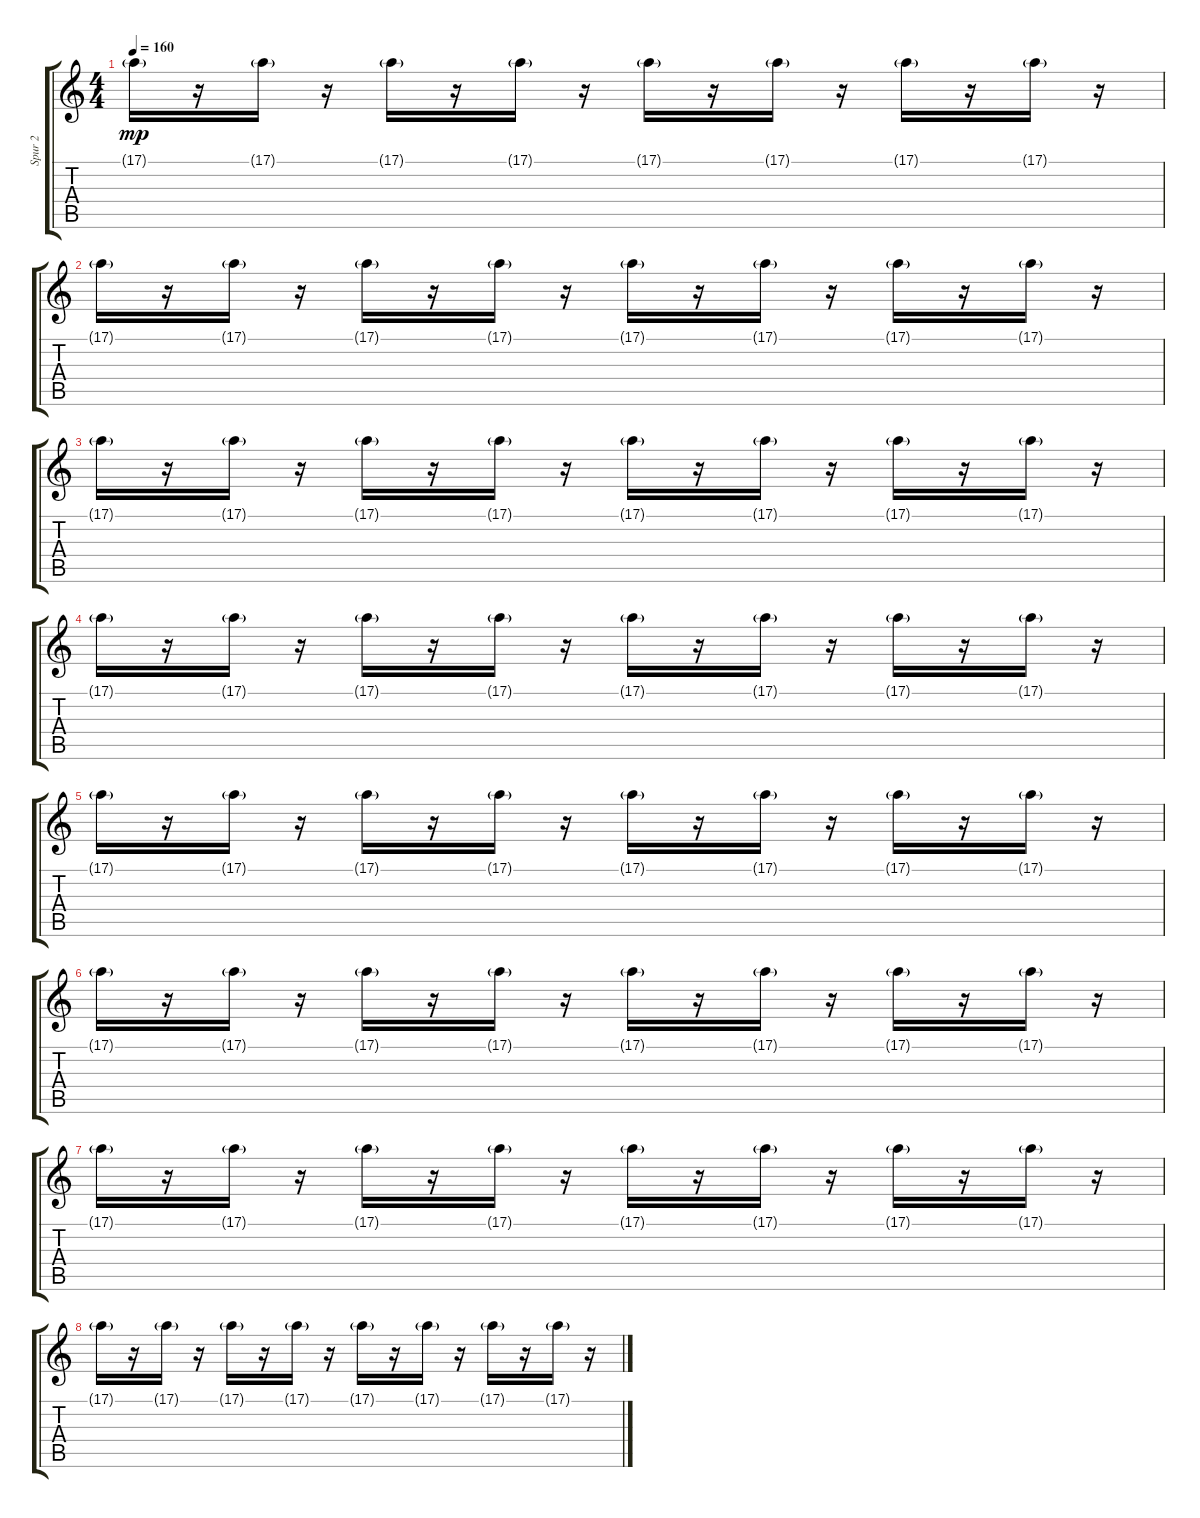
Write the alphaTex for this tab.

\track ("Spur 2" "Spur 2") {instrument vibraphone}
\staff {score tabs}
\tuning (E4 B3 G3 D3 A2 E2) {hide}
\ts (4 4)
\tempo 160
\clef g2
\ks c
17.1{g}.16{dy mp} r.16 17.1{g}.16 r.16 17.1{g}.16 r.16 17.1{g}.16 r.16 17.1{g}.16 r.16 17.1{g}.16 r.16 17.1{g}.16 r.16 17.1{g}.16 r.16 |
17.1{g}.16 r.16 17.1{g}.16 r.16 17.1{g}.16 r.16 17.1{g}.16 r.16 17.1{g}.16 r.16 17.1{g}.16 r.16 17.1{g}.16 r.16 17.1{g}.16 r.16 |
17.1{g}.16 r.16 17.1{g}.16 r.16 17.1{g}.16 r.16 17.1{g}.16 r.16 17.1{g}.16 r.16 17.1{g}.16 r.16 17.1{g}.16 r.16 17.1{g}.16 r.16 |
17.1{g}.16 r.16 17.1{g}.16 r.16 17.1{g}.16 r.16 17.1{g}.16 r.16 17.1{g}.16 r.16 17.1{g}.16 r.16 17.1{g}.16 r.16 17.1{g}.16 r.16 |
17.1{g}.16 r.16 17.1{g}.16 r.16 17.1{g}.16 r.16 17.1{g}.16 r.16 17.1{g}.16 r.16 17.1{g}.16 r.16 17.1{g}.16 r.16 17.1{g}.16 r.16 |
17.1{g}.16 r.16 17.1{g}.16 r.16 17.1{g}.16 r.16 17.1{g}.16 r.16 17.1{g}.16 r.16 17.1{g}.16 r.16 17.1{g}.16 r.16 17.1{g}.16 r.16 |
17.1{g}.16 r.16 17.1{g}.16 r.16 17.1{g}.16 r.16 17.1{g}.16 r.16 17.1{g}.16 r.16 17.1{g}.16 r.16 17.1{g}.16 r.16 17.1{g}.16 r.16 |
17.1{g}.16 r.16 17.1{g}.16 r.16 17.1{g}.16 r.16 17.1{g}.16 r.16 17.1{g}.16 r.16 17.1{g}.16 r.16 17.1{g}.16 r.16 17.1{g}.16 r.16
